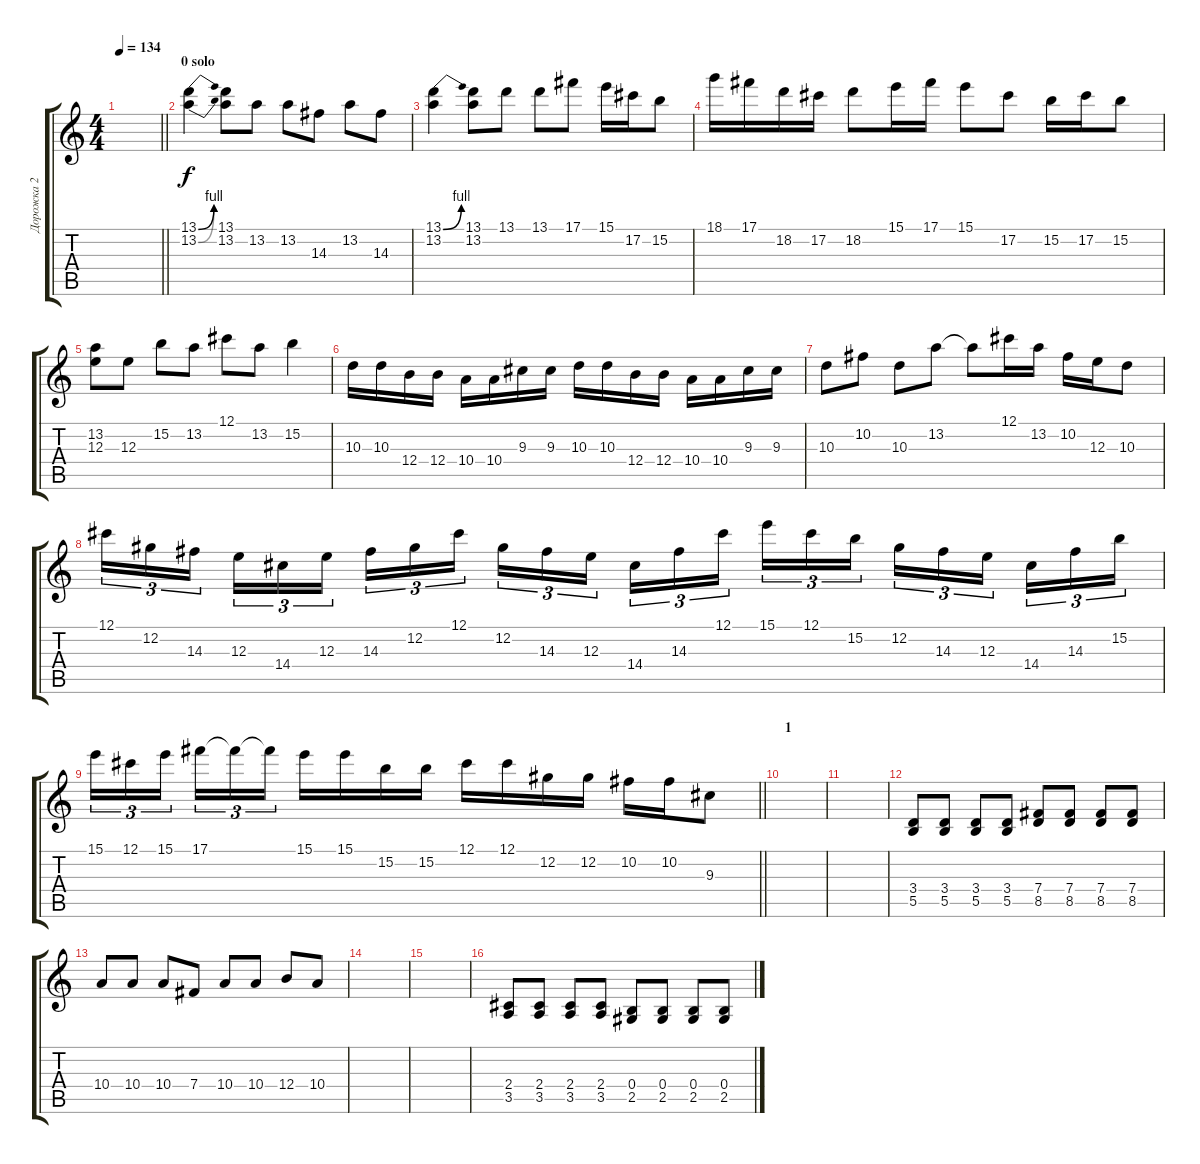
\track ("Дорожка 2" "Дорожка 2") {instrument distortionguitar}
\staff {score tabs}
\tuning (Db4 Ab3 E3 B2 Gb2 B1) {hide}
\ts (4 4)
\tempo 134
\clef g2
\barLineRight lightlight
\ks c
|
\section ("" "0 solo")
(13.1{be (bend 0 0 60 4)} 13.2{be (bend 0 0 60 4)}).4 (13.1 13.2).8 13.2.8 13.2.8 14.3.8 13.2.8 14.3.8 |
(13.1{be (bend 0 0 60 4)} 13.2).4 (13.1 13.2).8 13.1.8 13.1.8 17.1.8 15.1.16 17.2.16 15.2.8 |
18.1.16 17.1.16 18.2.16 17.2.16 18.2.8 15.1.16 17.1.16 15.1.8 17.2.8 15.2.16 17.2.16 15.2.8 |
(13.2 12.3).8 12.3.8 15.2.8 13.2.8 12.1.8 13.2.8 15.2.4 |
10.3.16 10.3.16 12.4.16 12.4.16 10.4.16 10.4.16 9.3.16 9.3.16 10.3.16 10.3.16 12.4.16 12.4.16 10.4.16 10.4.16 9.3.16 9.3.16 |
10.3.8 10.2.8 10.3.8 13.2.8 13.2{t}.8 12.1.16 13.2.16 10.2.16 12.3.16 10.3.8 |
12.1.16{tu (3 2)} 12.2.16{tu (3 2)} 14.3.16{tu (3 2) beam splitsecondary} 12.3.16{tu (3 2)} 14.4.16{tu (3 2)} 12.3.16{tu (3 2)} 14.3.16{tu (3 2)} 12.2.16{tu (3 2)} 12.1.16{tu (3 2) beam splitsecondary} 12.2.16{tu (3 2)} 14.3.16{tu (3 2)} 12.3.16{tu (3 2)} 14.4.16{tu (3 2)} 14.3.16{tu (3 2)} 12.1.16{tu (3 2) beam splitsecondary} 15.1.16{tu (3 2)} 12.1.16{tu (3 2)} 15.2.16{tu (3 2)} 12.2.16{tu (3 2)} 14.3.16{tu (3 2)} 12.3.16{tu (3 2) beam splitsecondary} 14.4.16{tu (3 2)} 14.3.16{tu (3 2)} 15.2.16{tu (3 2)} |
\barLineRight lightlight
15.1.16{tu (3 2)} 12.1.16{tu (3 2)} 15.1.16{tu (3 2) beam splitsecondary} 17.1.16{tu (3 2)} 17.1{t}.16{tu (3 2)} 17.1{t}.16{tu (3 2)} 15.1.16 15.1.16 15.2.16 15.2.16 12.1.16 12.1.16 12.2.16 12.2.16 10.2.16 10.2.16 9.3.8 |
\section ("" "1")
|
|
(3.4 5.5).8 (3.4 5.5).8 (3.4 5.5).8 (3.4 5.5).8 (7.4 8.5).8 (7.4 8.5).8 (7.4 8.5).8 (7.4 8.5).8 |
10.4.8 10.4.8 10.4.8 7.4.8 10.4.8 10.4.8 12.4.8 10.4.8 |
|
|
(2.4 3.5).8 (2.4 3.5).8 (2.4 3.5).8 (2.4 3.5).8 (0.4 2.5).8 (0.4 2.5).8 (0.4 2.5).8 (0.4 2.5).8
